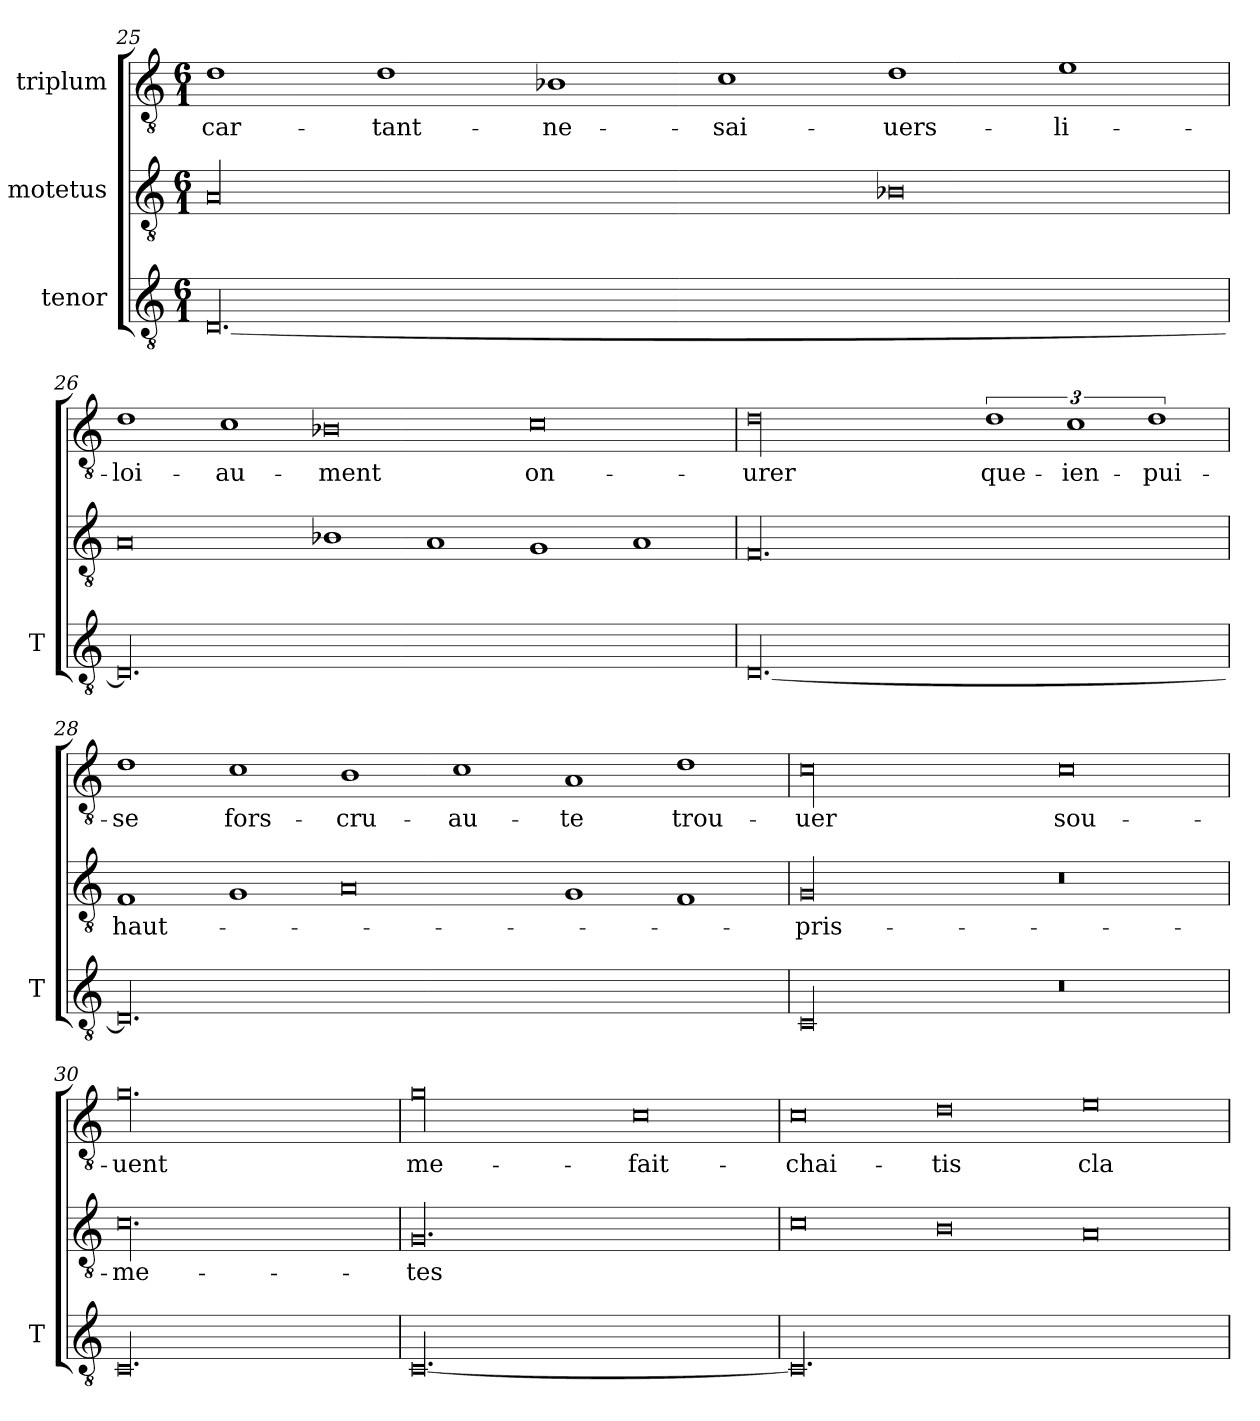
**kern	**kern	**text	**kern	**text
*part3	*part2	*part2	*part1	*part1
*staff3	*staff2	*staff2	*staff1	*staff1
*I"tenor	*I"motetus	*	*I"triplum	*
*I'T	*	*	*	*
*clefGv2	*clefGv2	*	*clefGv2	*
*k[]	*k[]	*	*k[]	*
*C:	*C:	*	*C:	*
*M6/1	*M6/1	*	*M6/1	*
=25	=25	=25	=25	=25
[00.D/	00A/	.	1d\	car-
.	.	.	1d\	tant-
.	.	.	1B-X\	ne-
.	.	.	1c\	sai-
.	0B-X\	.	1d\	uers-
.	.	.	1e\	li-
=26	=26	=26	=26	=26
00.D/]	0A/	.	1d\	loi-
.	.	.	1c\	-au-
.	1B-X\	.	0B-X\	-ment
.	1A/	.	.	.
.	1G/	.	0c\	on-
.	1A/	.	.	.
=27	=27	=27	=27	=27
[00.D/	00.F/	.	00d\	-urer
.	.	.	3%2d\	que-
.	.	.	3%2c\	ien-
.	.	.	3%2d\	pui-
=28	=28	=28	=28	=28
00.D/]	1F/	haut-	1d\	-se
.	1G/	.	1c\	fors-
.	0A/	.	1B\	cru-
.	.	.	1c\	-au-
.	1G/	.	1A/	-te
.	1F/	.	1d\	trou-
=29	=29	=29	=29	=29
00C/	00G/	pris-	00c\	-uer
0r	0r	.	0c\	sou-
=30	=30	=30	=30	=30
00.C/	00.c\	me-	00.g\	-uent
=31	=31	=31	=31	=31
[00.C/	00.G/	-tes	00g\	me-
.	.	.	0c\	fait-
=32	=32	=32	=32	=32
00.C/]	0c\	.	0c\	chai-
.	0B\	.	0d\	-tis
.	0A/	.	0e\	cla-
=	=	=	=	=
*-	*-	*-	*-	*-
